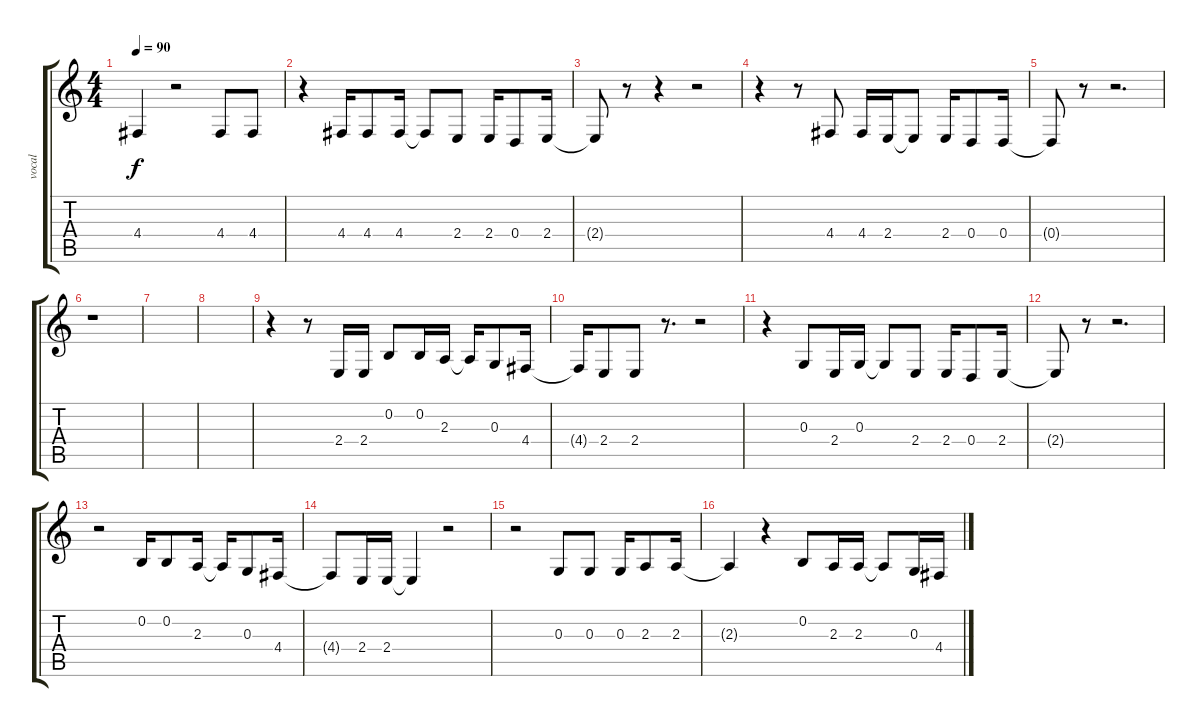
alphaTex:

\track ("vocal" "vocal") {instrument electricgrandpiano}
\staff {score tabs}
\tuning (E4 B3 G3 D3 A2 E2) {hide}
\ts (4 4)
\tempo 90
\clef g2
\ks c
4.4{t}.4{dy f} r.2 4.4.8 4.4.8 |
r.4 4.4.16 4.4.8 4.4.16 4.4{t}.8 2.4.8 2.4.16 0.4.8 2.4.16 |
2.4{t}.8 r.8 r.4 r.2 |
r.4 r.8 4.4.8 4.4.16 2.4.16 2.4{t}.8 2.4.16 0.4.8 0.4.16 |
0.4{t}.8 r.8 r.2{d} |
r.1 |
|
|
r.4 r.8 2.4.16 2.4.16 0.2.8 0.2.16 2.3.16 2.3{t}.16 0.3.8 4.4.16 |
4.4{t}.16 2.4.8 2.4.8 r.8{d} r.2 |
r.4 0.3.8 2.4.16 0.3.16 0.3{t}.8 2.4.8 2.4.16 0.4.8 2.4.16 |
2.4{t}.8 r.8 r.2{d} |
r.2 0.2.16 0.2.8 2.3.16 2.3{t}.16 0.3.8 4.4.16 |
4.4{t}.8 2.4.16 2.4.16 2.4{t}.4 r.2 |
r.2 0.3.8 0.3.8 0.3.16 2.3.8 2.3.16 |
2.3{t}.4 r.4 0.2.8 2.3.16 2.3.16 2.3{t}.8 0.3.16 4.4.16
